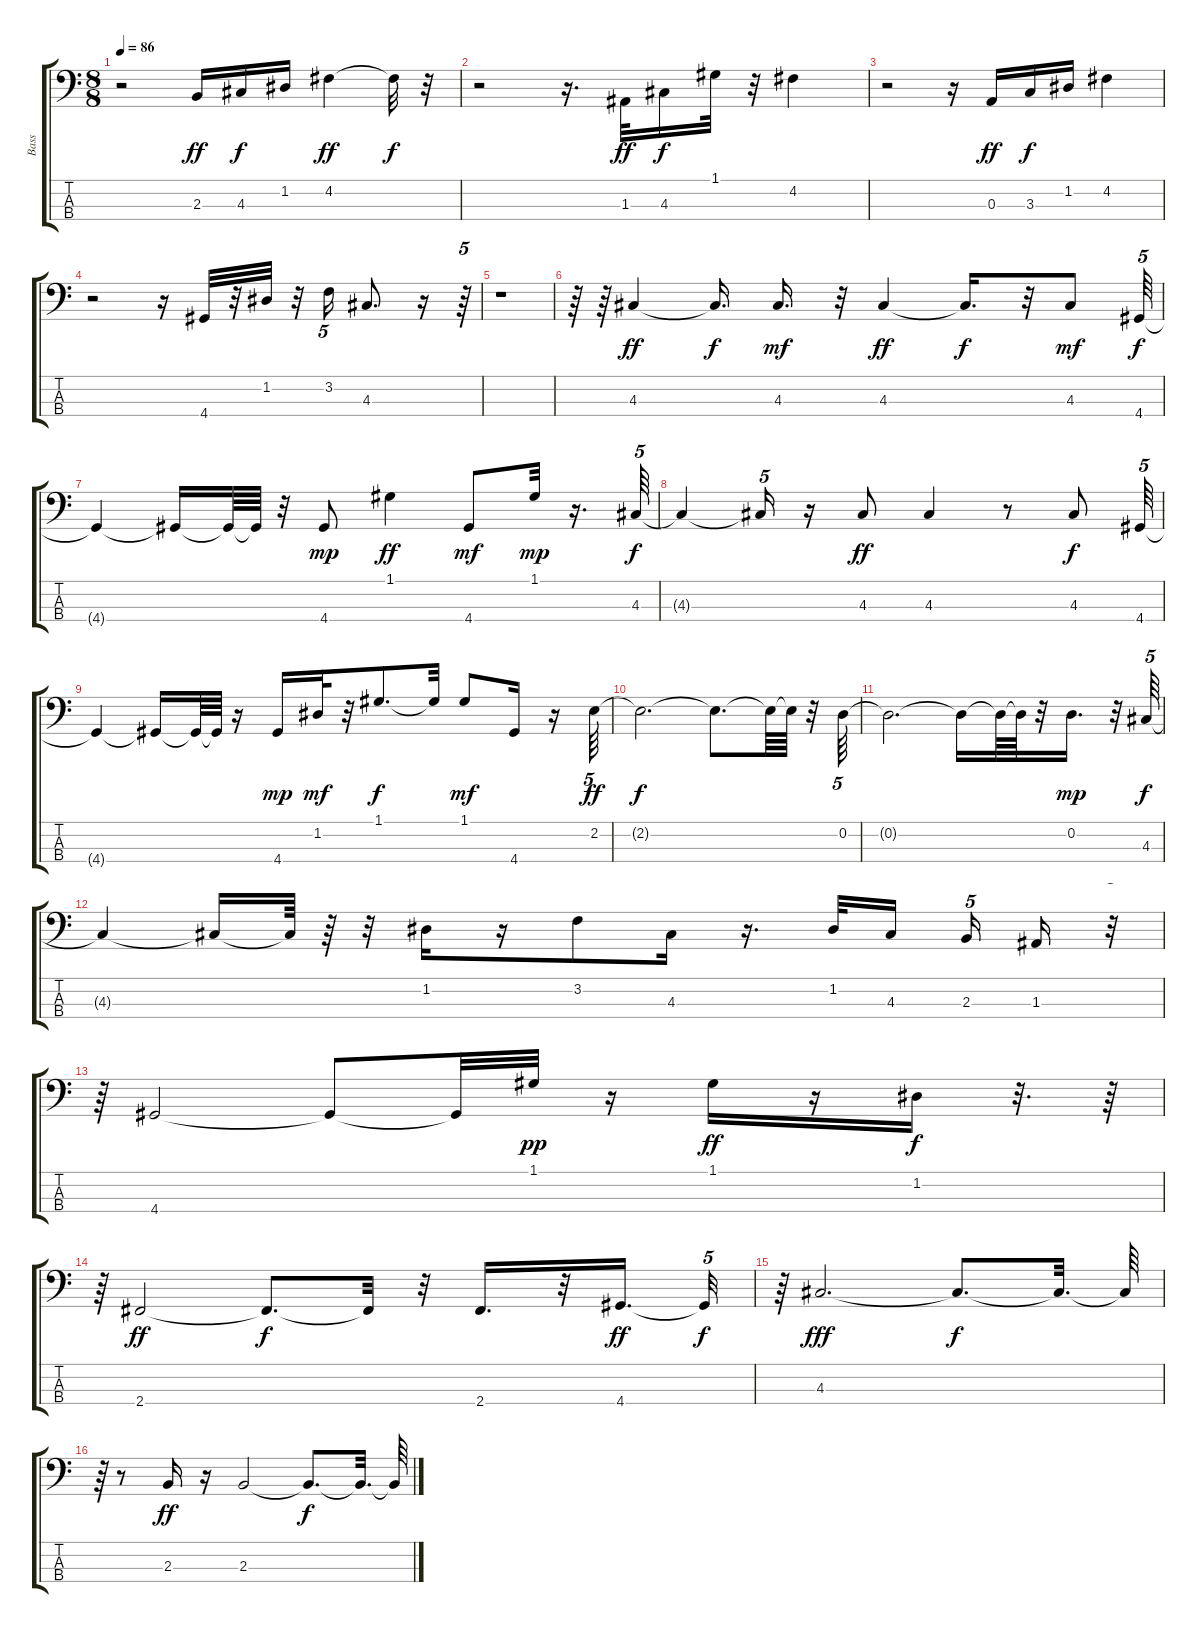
\track ("Bass" "Bass") {instrument slapbass1}
\staff {score tabs}
\tuning (G2 D2 A1 E1) {hide}
\ts (8 8)
\tempo 86
\clef f4
\ks c
r.2{dy f} 2.3.16{dy ff} 4.3.16{dy f} 1.2.16 4.2.4{dy ff} 4.2{t}.32{dy f} r.32 |
r.2 r.16{d} 1.3.32{dy ff} 4.3.16{dy f} 1.1.32 r.32 4.2.4 |
r.2 r.16 0.3.16{dy ff} 3.3.16{dy f} 1.2.16 4.2.4 |
r.2 r.16 4.4.32 r.32 1.2.32 r.32 3.2.16{tu (5 4)} 4.3.8{d} r.16 r.64{tu (5 4)} |
r.1 |
r.64 r.64 4.3.4{dy ff} 4.3{t}.16{d dy f} 4.3.16{d dy mf} r.32 4.3.4{dy ff} 4.3{t}.16{d dy f} r.32 4.3.8{dy mf} 4.4.64{tu (5 4) dy f} |
4.4{t}.4 4.4{t}.16 4.4{t}.64 4.4{t}.64 r.32 4.4.8{dy mp} 1.1.4{dy ff} 4.4.8{dy mf} 1.1.32{dy mp} r.16{d} 4.3.64{tu (5 4) dy f} |
4.3{t}.4 4.3{t}.16{tu (5 4)} r.16 4.3.8{dy ff} 4.3.4 r.8 4.3.8{dy f} 4.4.64{tu (5 4)} |
4.4{t}.4 4.4{t}.16 4.4{t}.64 4.4{t}.64 r.16 4.4.16{dy mp} 1.2.32{dy mf} r.32 1.1.8{d dy f} 1.1{t}.32 1.1.8{dy mf} 4.4.16 r.16 2.2.64{tu (5 4) dy ff} |
2.2{t}.2{d dy f} 2.2{t}.8{d} 2.2{t}.64 2.2{t}.64 r.32 0.2.64{tu (5 4)} |
0.2{t}.2{d} 0.2{t}.16 0.2{t}.64 0.2{t}.64 r.32 0.2.16{d dy mp} r.32 4.3.64{tu (5 4) dy f} |
4.3{t}.4 4.3{t}.16 4.3{t}.64 r.64 r.32 1.2.16 r.16 3.2.8 4.3.16 r.16{d} 1.2.32 4.3.16 2.3.16{tu (5 4)} 1.3.16 r.32{tu (5 4)} |
r.64 4.4.2 4.4{t}.8 4.4{t}.32 1.1.32{dy pp} r.16 1.1.16{dy ff} r.16 1.2.16{dy f} r.32{d} r.64 |
r.64 2.4.2{dy ff} 2.4{t}.8{d dy f} 2.4{t}.32 r.32 2.4.16{d} r.32 4.4.16{d dy ff} 4.4{t}.32{tu (5 4) dy f} |
r.64 4.3.2{d dy fff} 4.3{t}.8{d dy f} 4.3{t}.32{d} 4.3{t}.64 |
r.64 r.8 2.3.16{dy ff} r.16 2.3.2 2.3{t}.8{d dy f} 2.3{t}.32{d} 2.3{t}.64
